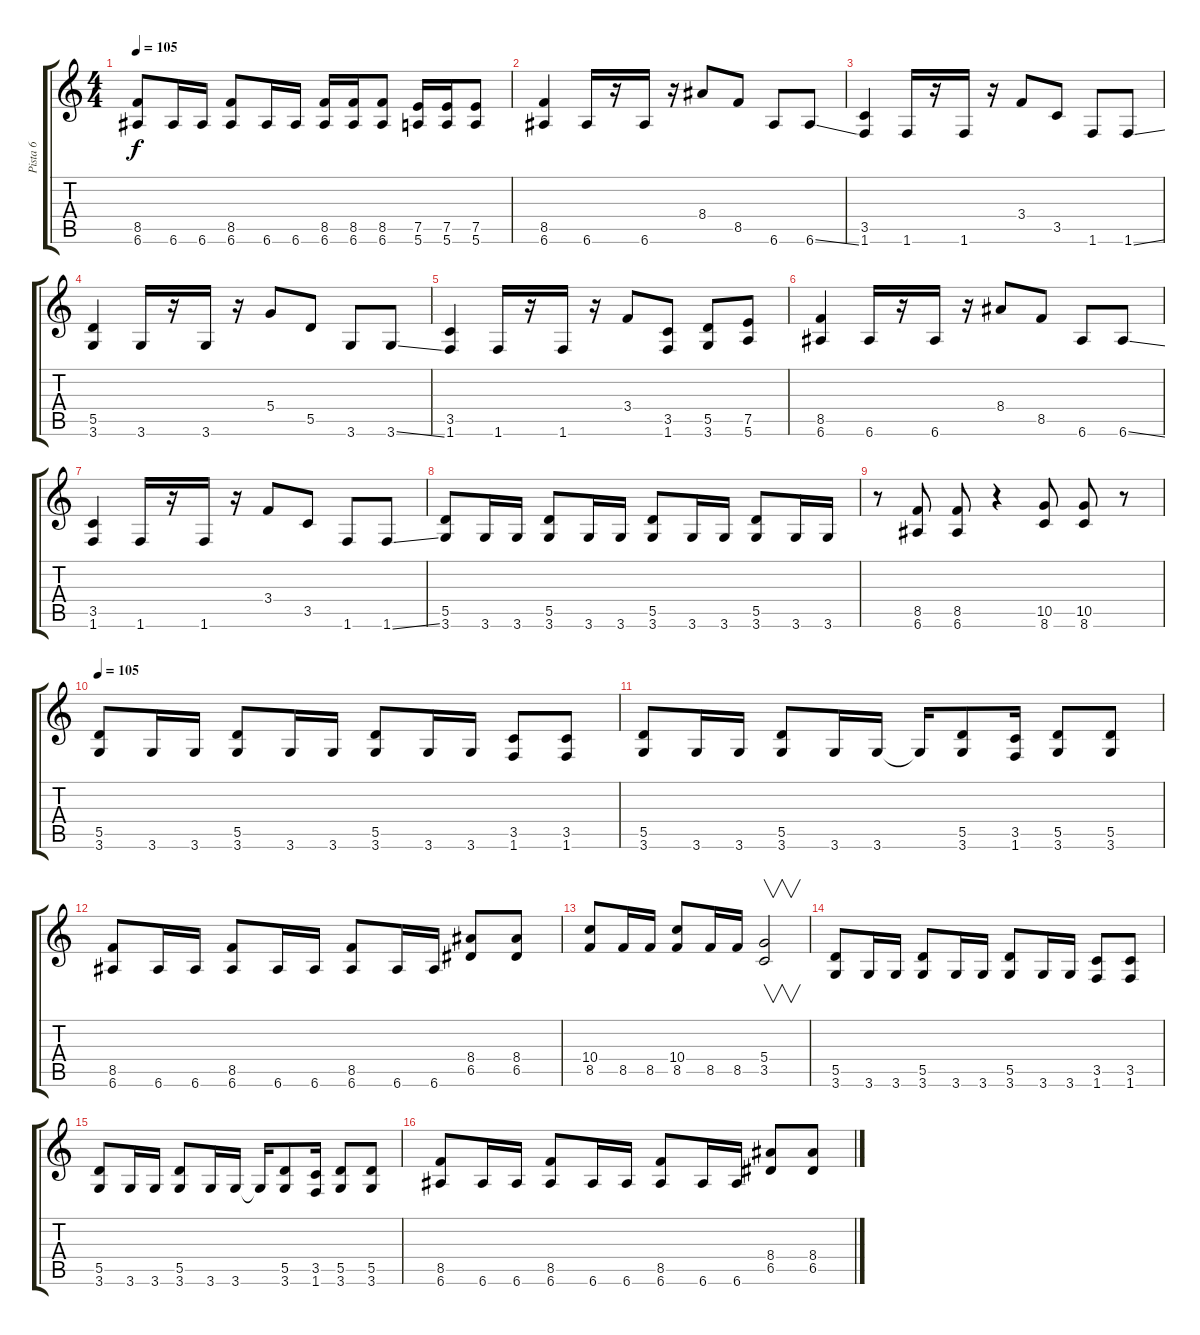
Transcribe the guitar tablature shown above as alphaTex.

\track ("Pista 6" "Pista 6") {instrument distortionguitar}
\staff {score tabs}
\tuning (E4 B3 G3 D3 A2 E2) {hide}
\ts (4 4)
\tempo 105
\clef g2
\ks c
(8.5 6.6).8{dy f} 6.6.16 6.6.16 (8.5 6.6).8 6.6.16 6.6.16 (8.5 6.6).16 (8.5 6.6).16 (8.5 6.6).8 (7.5 5.6).16 (7.5 5.6).16 (7.5 5.6).8 |
(8.5 6.6).4 6.6.16 r.16 6.6.16 r.16 8.4.8 8.5.8 6.6.8 6.6{ss}.8 |
(3.5 1.6).4 1.6.16 r.16 1.6.16 r.16 3.4.8 3.5.8 1.6.8 1.6{ss}.8 |
(5.5 3.6).4 3.6.16 r.16 3.6.16 r.16 5.4.8 5.5.8 3.6.8 3.6{ss}.8 |
(3.5 1.6).4 1.6.16 r.16 1.6.16 r.16 3.4.8 (3.5 1.6).8 (5.5 3.6).8 (7.5 5.6).8 |
(8.5 6.6).4 6.6.16 r.16 6.6.16 r.16 8.4.8 8.5.8 6.6.8 6.6{ss}.8 |
(3.5 1.6).4 1.6.16 r.16 1.6.16 r.16 3.4.8 3.5.8 1.6.8 1.6{ss}.8 |
(5.5 3.6).8 3.6.16 3.6.16 (5.5 3.6).8 3.6.16 3.6.16 (5.5 3.6).8 3.6.16 3.6.16 (5.5 3.6).8 3.6.16 3.6.16 |
r.8 (8.5 6.6).8 (8.5 6.6).8 r.4 (10.5 8.6).8 (10.5 8.6).8 r.8 |
\tempo 105
(5.5 3.6).8 3.6.16 3.6.16 (5.5 3.6).8 3.6.16 3.6.16 (5.5 3.6).8 3.6.16 3.6.16 (3.5 1.6).8 (3.5 1.6).8 |
(5.5 3.6).8 3.6.16 3.6.16 (5.5 3.6).8 3.6.16 3.6.16 3.6{t}.16 (5.5 3.6).8 (3.5 1.6).16 (5.5 3.6).8 (5.5 3.6).8 |
(8.5 6.6).8 6.6.16 6.6.16 (8.5 6.6).8 6.6.16 6.6.16 (8.5 6.6).8 6.6.16 6.6.16 (8.4 6.5).8 (8.4 6.5).8 |
(10.4 8.5).8 8.5.16 8.5.16 (10.4 8.5).8 8.5.16 8.5.16 (5.4 3.5).2{v} |
(5.5 3.6).8 3.6.16 3.6.16 (5.5 3.6).8 3.6.16 3.6.16 (5.5 3.6).8 3.6.16 3.6.16 (3.5 1.6).8 (3.5 1.6).8 |
(5.5 3.6).8 3.6.16 3.6.16 (5.5 3.6).8 3.6.16 3.6.16 3.6{t}.16 (5.5 3.6).8 (3.5 1.6).16 (5.5 3.6).8 (5.5 3.6).8 |
(8.5 6.6).8 6.6.16 6.6.16 (8.5 6.6).8 6.6.16 6.6.16 (8.5 6.6).8 6.6.16 6.6.16 (8.4 6.5).8 (8.4 6.5).8
